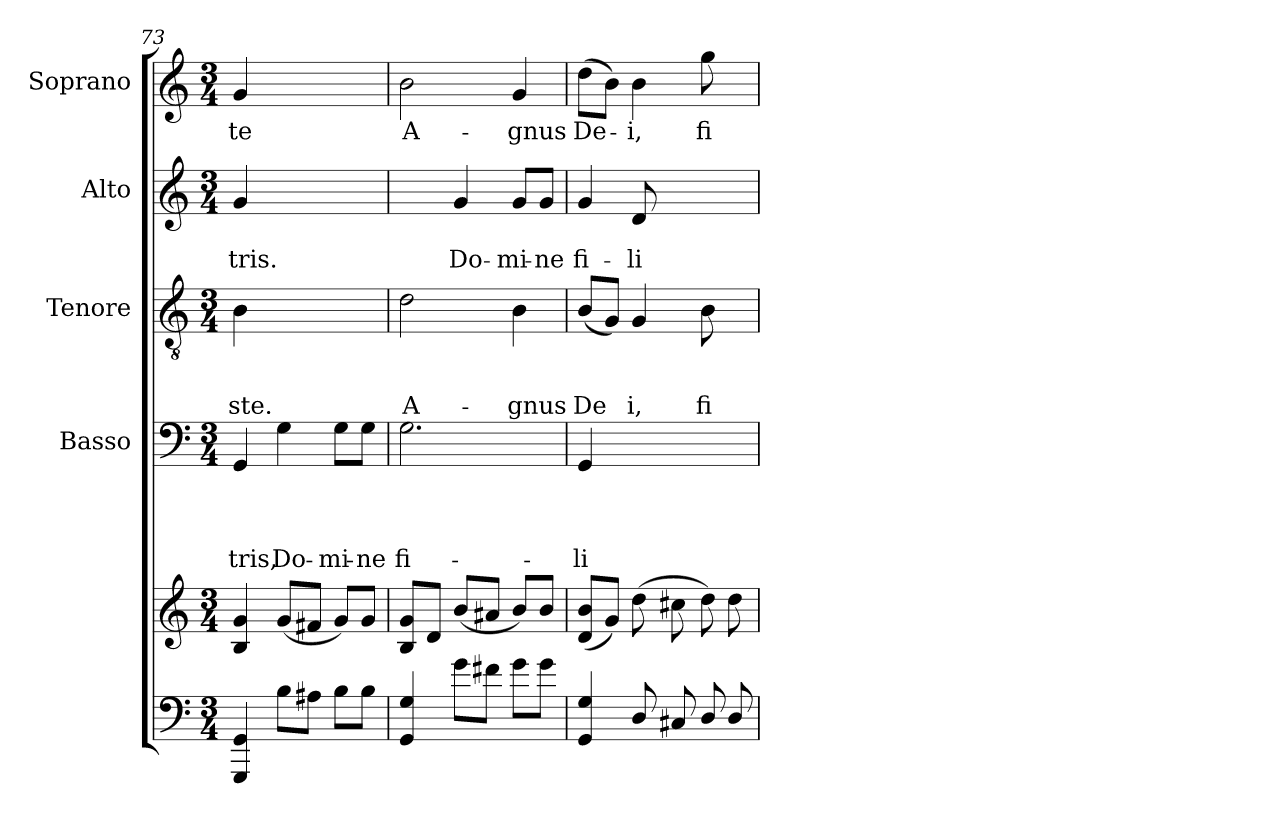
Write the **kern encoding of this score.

**kern	**kern	**kern	**text	**text	**text	**text	**kern	**text	**text	**text	**kern	**text	**text	**kern	**text
*part6	*part5	*part4	*part4	*part4	*part4	*part4	*part3	*part3	*part3	*part3	*part2	*part2	*part2	*part1	*part1
*staff6	*staff5	*staff4	*staff4	*staff4	*staff4	*staff4	*staff3	*staff3	*staff3	*staff3	*staff2	*staff2	*staff2	*staff1	*staff1
*	*	*I"Basso	*	*	*	*	*I"Tenore	*	*	*	*I"Alto	*	*	*I"Soprano	*
*clefF4	*clefG2	*clefF4	*	*	*	*	*clefGv2	*	*	*	*clefG2	*	*	*clefG2	*
*k[]	*k[]	*k[]	*	*	*	*	*k[]	*	*	*	*k[]	*	*	*k[]	*
*C:	*C:	*C:	*	*	*	*	*C:	*	*	*	*C:	*	*	*C:	*
*M3/4	*M3/4	*M3/4	*	*	*	*	*M3/4	*	*	*	*M3/4	*	*	*M3/4	*
=73	=73	=73	=73	=73	=73	=73	=73	=73	=73	=73	=73	=73	=73	=73	=73
!	!	!	!	!	!	!LO:LY:b	!	!	!	!LO:LY:b	!	!	!LO:LY:b	!	!LO:LY:b
4GGG/ 4GG/	4B/ 4g/	4GG/	.	.	.	-tris,	4B\	.	.	-ste.	4g/	.	-tris.	4g/	te
!	!	!	!	!	!	!LO:LY:b	!	!	!	!	!	!	!	!	!
8B\L	(<8g/L	4G\	.	.	.	Do-	2ryy	.	.	.	2ryy	.	.	2ryy	.
8A#X\J	8f#X/J	.	.	.	.	.	.	.	.	.	.	.	.	.	.
!	!	!	!	!	!	!LO:LY:b	!	!	!	!	!	!	!	!	!
8B\L	8g/L)	8G\L	.	.	.	-mi-	.	.	.	.	.	.	.	.	.
!	!	!	!	!	!	!LO:LY:b	!	!	!	!	!	!	!	!	!
8B\J	8g/J	8G\J	.	.	.	-ne	.	.	.	.	.	.	.	.	.
=74	=74	=74	=74	=74	=74	=74	=74	=74	=74	=74	=74	=74	=74	=74	=74
!	!	!	!	!	!	!LO:LY:b	!	!	!	!LO:LY:b	!	!	!	!	!LO:LY:b
4GG/ 4G/	8B/ 8g/L	2.G\	.	.	.	fi-	2d\	.	.	A-	4ryy	.	.	2b\	A-
.	8d/J	.	.	.	.	.	.	.	.	.	.	.	.	.	.
!	!	!	!	!	!	!	!	!	!	!	!	!	!LO:LY:b	!	!
8g\L	(<8b/L	.	.	.	.	.	.	.	.	.	4g/	.	Do-	.	.
8f#X\J	8a#X/J	.	.	.	.	.	.	.	.	.	.	.	.	.	.
!	!	!	!	!	!	!	!	!	!	!LO:LY:b	!	!	!LO:LY:b	!	!LO:LY:b
8g\L	8b/L)	.	.	.	.	.	4B\	.	.	-gnus	8g/L	.	-mi-	4g/	-gnus
!	!	!	!	!	!	!	!	!	!	!	!	!	!LO:LY:b	!	!
8g\J	8b/J	.	.	.	.	.	.	.	.	.	8g/J	.	-ne	.	.
=75	=75	=75	=75	=75	=75	=75	=75	=75	=75	=75	=75	=75	=75	=75	=75
!	!	!	!	!	!	!LO:LY:b	!	!	!	!LO:LY:b	!	!	!LO:LY:b	!	!LO:LY:b
4GG/ 4G/	(<8d/ 8b/L	4GG/	.	.	.	-li	(<8B/L	.	.	De	4g/	.	fi-	(>8dd\L	De-
.	8g/J)	.	.	.	.	.	8G/J)	.	.	.	.	.	.	8b\J)	.
!	!	!	!	!	!	!	!	!	!	!LO:LY:b	!	!	!LO:LY:b	!	!LO:LY:b
8D/	(>8dd\	2ryy	.	.	.	.	4G/	.	.	i,	8d/	.	-li	4b\	-i,
8C#X/	8cc#X\	.	.	.	.	.	.	.	.	.	4.ryy	.	.	.	.
!	!	!	!	!	!	!	!	!	!	!LO:LY:b	!	!	!	!	!LO:LY:b
8D/	8dd\)	.	.	.	.	.	8B\	.	.	fi-	.	.	.	8gg\	fi-
8D/	8dd\	.	.	.	.	.	8ryy	.	.	.	.	.	.	8ryy	.
=	=	=	=	=	=	=	=	=	=	=	=	=	=	=	=
*-	*-	*-	*-	*-	*-	*-	*-	*-	*-	*-	*-	*-	*-	*-	*-
